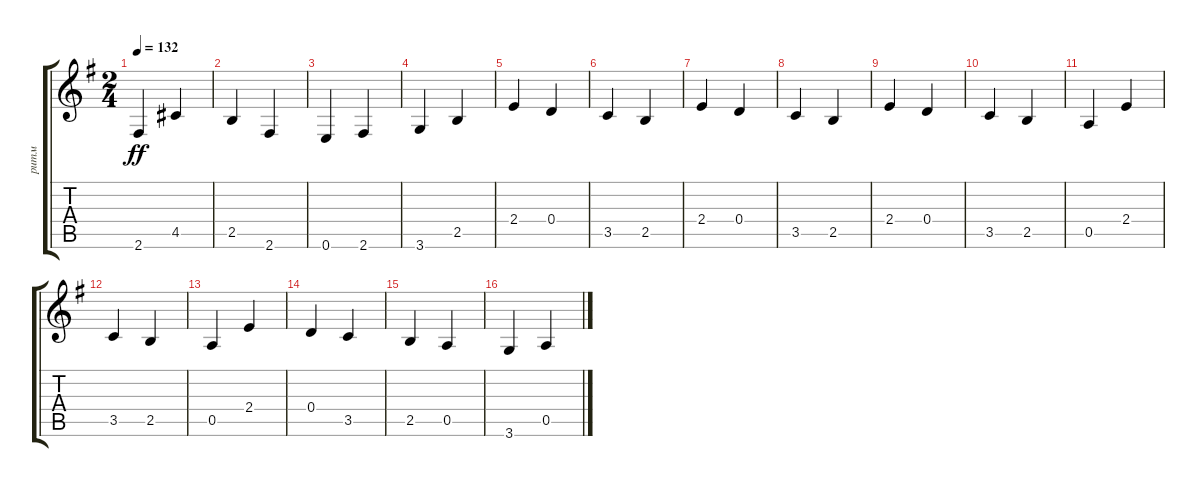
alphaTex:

\track ("ритм" "ритм") {instrument acousticguitarsteel}
\staff {score tabs}
\tuning (E4 B3 G3 D3 A2 E2) {hide}
\ts (2 4)
\tempo 132
\clef g2
\ks eminor
2.6.4{dy ff} 4.5.4 |
2.5.4 2.6.4 |
0.6.4 2.6.4 |
3.6.4 2.5.4 |
2.4.4 0.4.4 |
3.5.4 2.5.4 |
2.4.4 0.4.4 |
3.5.4 2.5.4 |
2.4.4 0.4.4 |
3.5.4 2.5.4 |
0.5.4 2.4.4 |
3.5.4 2.5.4 |
0.5.4 2.4.4 |
0.4.4 3.5.4 |
2.5.4 0.5.4 |
3.6.4 0.5.4
